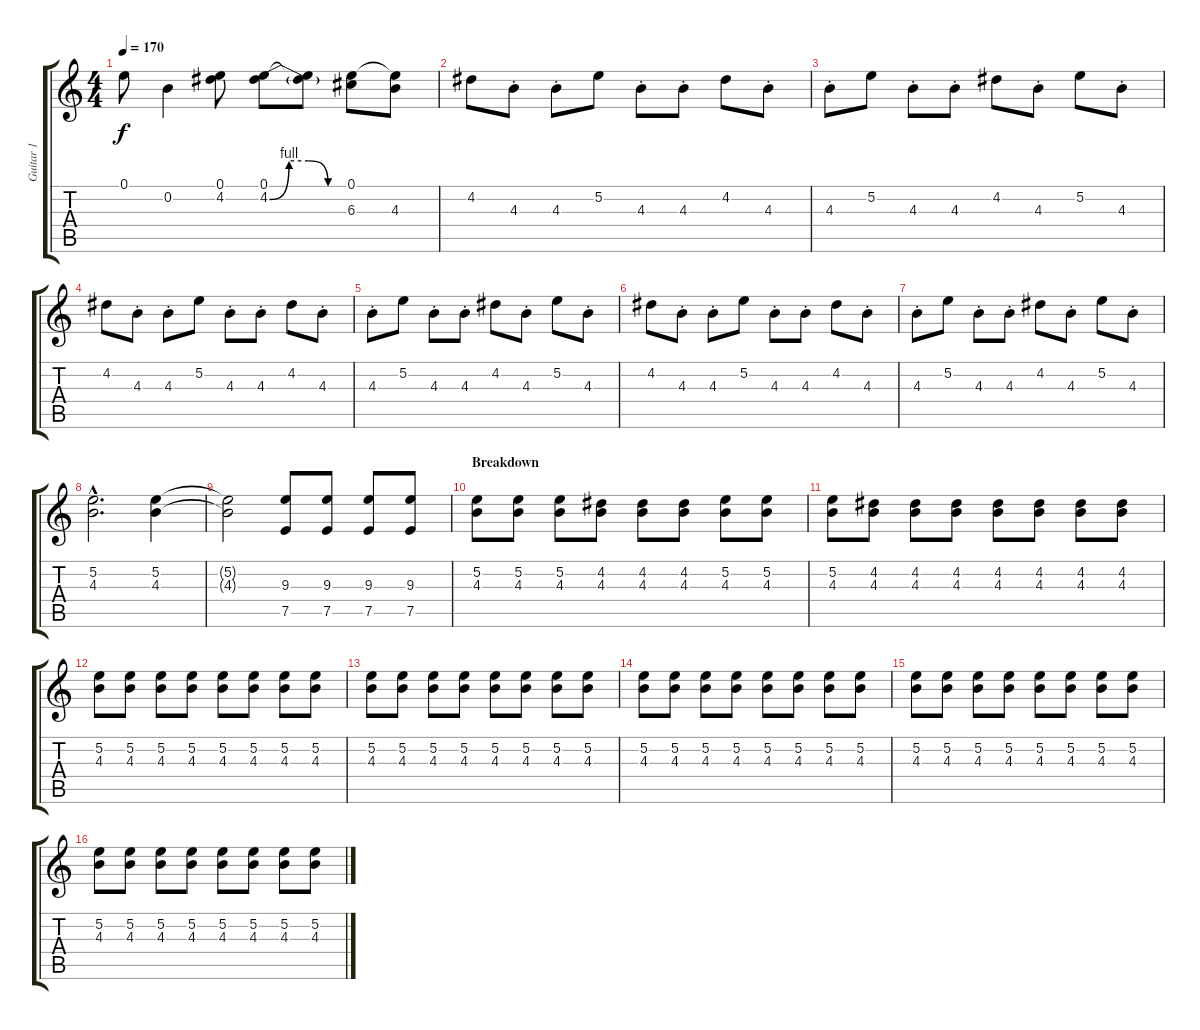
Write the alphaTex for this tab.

\track ("Guitar 1" "Guitar 1") {instrument electricguitarclean}
\staff {score tabs}
\tuning (E4 B3 G3 D3 A2 E2) {hide}
\ts (4 4)
\tempo 170
\clef g2
\ks c
0.1{t}.8{dy f} 0.2.4 (0.1 4.2).8 (0.1 4.2{be (custom 0 0 15 4 30 4 45 0 60 0)}).8 (0.1{t} 4.2{t}).8 (0.1 6.3).8 (0.1{t} 4.3).8 |
4.2.8 4.3{st}.8 4.3{st}.8 5.2.8 4.3{st}.8 4.3{st}.8 4.2.8 4.3{st}.8 |
4.3{st}.8 5.2.8 4.3{st}.8 4.3{st}.8 4.2.8 4.3{st}.8 5.2.8 4.3{st}.8 |
4.2.8 4.3{st}.8 4.3{st}.8 5.2.8 4.3{st}.8 4.3{st}.8 4.2.8 4.3{st}.8 |
4.3{st}.8 5.2.8 4.3{st}.8 4.3{st}.8 4.2.8 4.3{st}.8 5.2.8 4.3{st}.8 |
4.2.8 4.3{st}.8 4.3{st}.8 5.2.8 4.3{st}.8 4.3{st}.8 4.2.8 4.3{st}.8 |
4.3{st}.8 5.2.8 4.3{st}.8 4.3{st}.8 4.2.8 4.3{st}.8 5.2.8 4.3{st}.8 |
(5.2{hac} 4.3{hac}).2{d} (5.2 4.3).4 |
(5.2{t} 4.3{t}).2 (9.3 7.5).8 (9.3 7.5).8 (9.3 7.5).8 (9.3 7.5).8 |
\section ("" "Breakdown")
(5.2 4.3).8 (5.2 4.3).8 (5.2 4.3).8 (4.2 4.3).8 (4.2 4.3).8 (4.2 4.3).8 (5.2 4.3).8 (5.2 4.3).8 |
(5.2 4.3).8 (4.2 4.3).8 (4.2 4.3).8 (4.2 4.3).8 (4.2 4.3).8 (4.2 4.3).8 (4.2 4.3).8 (4.2 4.3).8 |
(5.2 4.3).8 (5.2 4.3).8 (5.2 4.3).8 (5.2 4.3).8 (5.2 4.3).8 (5.2 4.3).8 (5.2 4.3).8 (5.2 4.3).8 |
(5.2 4.3).8 (5.2 4.3).8 (5.2 4.3).8 (5.2 4.3).8 (5.2 4.3).8 (5.2 4.3).8 (5.2 4.3).8 (5.2 4.3).8 |
(5.2 4.3).8 (5.2 4.3).8 (5.2 4.3).8 (5.2 4.3).8 (5.2 4.3).8 (5.2 4.3).8 (5.2 4.3).8 (5.2 4.3).8 |
(5.2 4.3).8 (5.2 4.3).8 (5.2 4.3).8 (5.2 4.3).8 (5.2 4.3).8 (5.2 4.3).8 (5.2 4.3).8 (5.2 4.3).8 |
(5.2 4.3).8 (5.2 4.3).8 (5.2 4.3).8 (5.2 4.3).8 (5.2 4.3).8 (5.2 4.3).8 (5.2 4.3).8 (5.2 4.3).8
